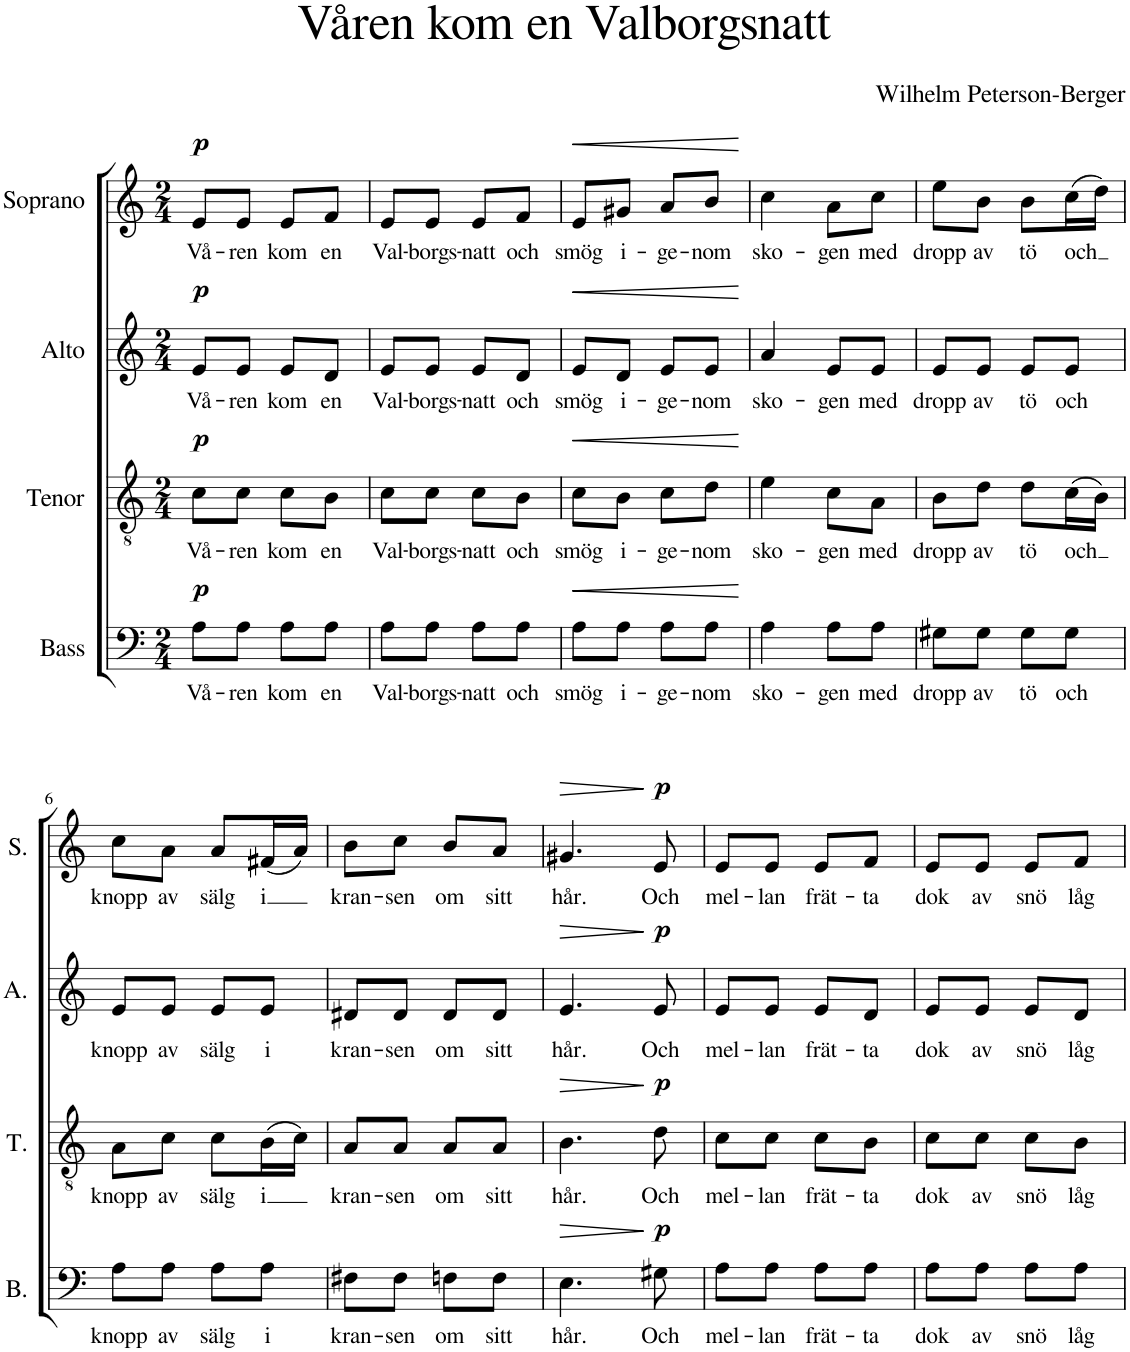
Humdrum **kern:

**kern	**text	**dynam	**kern	**text	**dynam	**kern	**text	**dynam	**kern	**text	**dynam
*part4	*part4	*part4	*part3	*part3	*part3	*part2	*part2	*part2	*part1	*part1	*part1
*staff4	*staff4	*staff4	*staff3	*staff3	*staff3	*staff2	*staff2	*staff2	*staff1	*staff1	*staff1
*I"Bass	*	*	*I"Tenor	*	*	*I"Alto	*	*	*I"Soprano	*	*
*I'B.	*	*	*I'T.	*	*	*I'A.	*	*	*I'S.	*	*
*clefF4	*	*	*clefGv2	*	*	*clefG2	*	*	*clefG2	*	*
*k[]	*	*	*k[]	*	*	*k[]	*	*	*k[]	*	*
*M2/4	*	*	*M2/4	*	*	*M2/4	*	*	*M2/4	*	*
=1	=1	=1	=1	=1	=1	=1	=1	=1	=1	=1	=1
!	!LO:LY:b	!LO:DY:a	!	!LO:LY:b	!LO:DY:a	!	!LO:LY:b	!LO:DY:a	!	!LO:LY:b	!LO:DY:a
8A\L	Vå-	p	8c\L	Vå-	p	8e/L	Vå-	p	8e/L	Vå-	p
!	!LO:LY:b	!	!	!LO:LY:b	!	!	!LO:LY:b	!	!	!LO:LY:b	!
8A\J	-ren	.	8c\J	-ren	.	8e/J	-ren	.	8e/J	-ren	.
!	!LO:LY:b	!	!	!LO:LY:b	!	!	!LO:LY:b	!	!	!LO:LY:b	!
8A\L	kom	.	8c\L	kom	.	8e/L	kom	.	8e/L	kom	.
!	!LO:LY:b	!	!	!LO:LY:b	!	!	!LO:LY:b	!	!	!LO:LY:b	!
8A\J	en	.	8B\J	en	.	8d/J	en	.	8f/J	en	.
=2	=2	=2	=2	=2	=2	=2	=2	=2	=2	=2	=2
!	!LO:LY:b	!	!	!LO:LY:b	!	!	!LO:LY:b	!	!	!LO:LY:b	!
8A\L	Val-	.	8c\L	Val-	.	8e/L	Val-	.	8e/L	Val-	.
!	!LO:LY:b	!	!	!LO:LY:b	!	!	!LO:LY:b	!	!	!LO:LY:b	!
8A\J	-borgs-	.	8c\J	-borgs-	.	8e/J	-borgs-	.	8e/J	-borgs-	.
!	!LO:LY:b	!	!	!LO:LY:b	!	!	!LO:LY:b	!	!	!LO:LY:b	!
8A\L	-natt	.	8c\L	-natt	.	8e/L	-natt	.	8e/L	-natt	.
!	!LO:LY:b	!	!	!LO:LY:b	!	!	!LO:LY:b	!	!	!LO:LY:b	!
8A\J	och	.	8B\J	och	.	8d/J	och	.	8f/J	och	.
=3	=3	=3	=3	=3	=3	=3	=3	=3	=3	=3	=3
!	!LO:LY:b	!LO:HP:b	!	!LO:LY:b	!LO:HP:b	!	!LO:LY:b	!LO:HP:b	!	!LO:LY:b	!LO:HP:b
8A\L	smög	<	8c\L	smög	<	8e/L	smög	<	8e/L	smög	<
!	!LO:LY:b	!	!	!LO:LY:b	!	!	!LO:LY:b	!	!	!LO:LY:b	!
8A\J	i-	.	8B\J	i-	.	8d/J	i-	.	8g#X/J	i-	.
!	!LO:LY:b	!	!	!LO:LY:b	!	!	!LO:LY:b	!	!	!LO:LY:b	!
8A\L	-ge-	.	8c\L	-ge-	.	8e/L	-ge-	.	8a/L	-ge-	.
!	!LO:LY:b	!	!	!LO:LY:b	!	!	!LO:LY:b	!	!	!LO:LY:b	!
8A\J	-nom	.	8d\J	-nom	.	8e/J	-nom	.	8b/J	-nom	.
.	.	[	.	.	[	.	.	[	.	.	[
=4	=4	=4	=4	=4	=4	=4	=4	=4	=4	=4	=4
!	!LO:LY:b	!	!	!LO:LY:b	!	!	!LO:LY:b	!	!	!LO:LY:b	!
4A\	sko-	.	4e\	sko-	.	4a/	sko-	.	4cc\	sko-	.
!	!LO:LY:b	!	!	!LO:LY:b	!	!	!LO:LY:b	!	!	!LO:LY:b	!
8A\L	-gen	.	8c\L	-gen	.	8e/L	-gen	.	8a\L	-gen	.
!	!LO:LY:b	!	!	!LO:LY:b	!	!	!LO:LY:b	!	!	!LO:LY:b	!
8A\J	med	.	8A\J	med	.	8e/J	med	.	8cc\J	med	.
=5	=5	=5	=5	=5	=5	=5	=5	=5	=5	=5	=5
!	!LO:LY:b	!	!	!LO:LY:b	!	!	!LO:LY:b	!	!	!LO:LY:b	!
8G#X\L	dropp	.	8B\L	dropp	.	8e/L	dropp	.	8ee\L	dropp	.
!	!LO:LY:b	!	!	!LO:LY:b	!	!	!LO:LY:b	!	!	!LO:LY:b	!
8G#\J	av	.	8d\J	av	.	8e/J	av	.	8b\J	av	.
!	!LO:LY:b	!	!	!LO:LY:b	!	!	!LO:LY:b	!	!	!LO:LY:b	!
8G#\L	tö	.	8d\L	tö	.	8e/L	tö	.	8b\L	tö	.
!	!LO:LY:b	!	!	!LO:LY:b	!	!	!LO:LY:b	!	!	!LO:LY:b	!
8G#\J	och	.	(16c\L	och	.	8e/J	och	.	(16cc\L	och	.
.	.	.	16B\JJ)	.	.	.	.	.	16dd\JJ)	.	.
!!LO:LB:g=z
=6	=6	=6	=6	=6	=6	=6	=6	=6	=6	=6	=6
!	!LO:LY:b	!	!	!LO:LY:b	!	!	!LO:LY:b	!	!	!LO:LY:b	!
8A\L	knopp	.	8A\L	knopp	.	8e/L	knopp	.	8cc\L	knopp	.
!	!LO:LY:b	!	!	!LO:LY:b	!	!	!LO:LY:b	!	!	!LO:LY:b	!
8A\J	av	.	8c\J	av	.	8e/J	av	.	8a\J	av	.
!	!LO:LY:b	!	!	!LO:LY:b	!	!	!LO:LY:b	!	!	!LO:LY:b	!
8A\L	sälg	.	8c\L	sälg	.	8e/L	sälg	.	8a/L	sälg	.
!	!LO:LY:b	!	!	!LO:LY:b	!	!	!LO:LY:b	!	!	!LO:LY:b	!
8A\J	i	.	(16B\L	i	.	8e/J	i	.	(16f#X/L	i	.
.	.	.	16c\JJ)	.	.	.	.	.	16a/JJ)	.	.
=7	=7	=7	=7	=7	=7	=7	=7	=7	=7	=7	=7
!	!LO:LY:b	!	!	!LO:LY:b	!	!	!LO:LY:b	!	!	!LO:LY:b	!
8F#X\L	kran-	.	8A/L	kran-	.	8d#X/L	kran-	.	8b\L	kran-	.
!	!LO:LY:b	!	!	!LO:LY:b	!	!	!LO:LY:b	!	!	!LO:LY:b	!
8F#\J	-sen	.	8A/J	-sen	.	8d#/J	-sen	.	8cc\J	-sen	.
!	!LO:LY:b	!	!	!LO:LY:b	!	!	!LO:LY:b	!	!	!LO:LY:b	!
8Fn\L	om	.	8A/L	om	.	8d#/L	om	.	8b/L	om	.
!	!LO:LY:b	!	!	!LO:LY:b	!	!	!LO:LY:b	!	!	!LO:LY:b	!
8F\J	sitt	.	8A/J	sitt	.	8d#/J	sitt	.	8a/J	sitt	.
=8	=8	=8	=8	=8	=8	=8	=8	=8	=8	=8	=8
!	!LO:LY:b	!LO:HP:b	!	!LO:LY:b	!LO:HP:b	!	!LO:LY:b	!LO:HP:b	!	!LO:LY:b	!LO:HP:b
4.E\	hår.	>	4.B\	hår.	>	4.e/	hår.	>	4.g#X/	hår.	>
!	!LO:LY:b	!LO:DY:n=1:a	!	!LO:LY:b	!LO:DY:n=1:a	!	!LO:LY:b	!LO:DY:n=1:a	!	!LO:LY:b	!LO:DY:n=1:a
8G#X\	Och	] p	8d\	Och	] p	8e/	Och	] p	8e/	Och	] p
=9	=9	=9	=9	=9	=9	=9	=9	=9	=9	=9	=9
!	!LO:LY:b	!	!	!LO:LY:b	!	!	!LO:LY:b	!	!	!LO:LY:b	!
8A\L	mel-	.	8c\L	mel-	.	8e/L	mel-	.	8e/L	mel-	.
!	!LO:LY:b	!	!	!LO:LY:b	!	!	!LO:LY:b	!	!	!LO:LY:b	!
8A\J	-lan	.	8c\J	-lan	.	8e/J	-lan	.	8e/J	-lan	.
!	!LO:LY:b	!	!	!LO:LY:b	!	!	!LO:LY:b	!	!	!LO:LY:b	!
8A\L	frät-	.	8c\L	frät-	.	8e/L	frät-	.	8e/L	frät-	.
!	!LO:LY:b	!	!	!LO:LY:b	!	!	!LO:LY:b	!	!	!LO:LY:b	!
8A\J	-ta	.	8B\J	-ta	.	8d/J	-ta	.	8f/J	-ta	.
=10	=10	=10	=10	=10	=10	=10	=10	=10	=10	=10	=10
!	!LO:LY:b	!	!	!LO:LY:b	!	!	!LO:LY:b	!	!	!LO:LY:b	!
8A\L	dok	.	8c\L	dok	.	8e/L	dok	.	8e/L	dok	.
!	!LO:LY:b	!	!	!LO:LY:b	!	!	!LO:LY:b	!	!	!LO:LY:b	!
8A\J	av	.	8c\J	av	.	8e/J	av	.	8e/J	av	.
!	!LO:LY:b	!	!	!LO:LY:b	!	!	!LO:LY:b	!	!	!LO:LY:b	!
8A\L	snö	.	8c\L	snö	.	8e/L	snö	.	8e/L	snö	.
!	!LO:LY:b	!	!	!LO:LY:b	!	!	!LO:LY:b	!	!	!LO:LY:b	!
8A\J	låg	.	8B\J	låg	.	8d/J	låg	.	8f/J	låg	.
=	=	=	=	=	=	=	=	=	=	=	=
*-	*-	*-	*-	*-	*-	*-	*-	*-	*-	*-	*-
